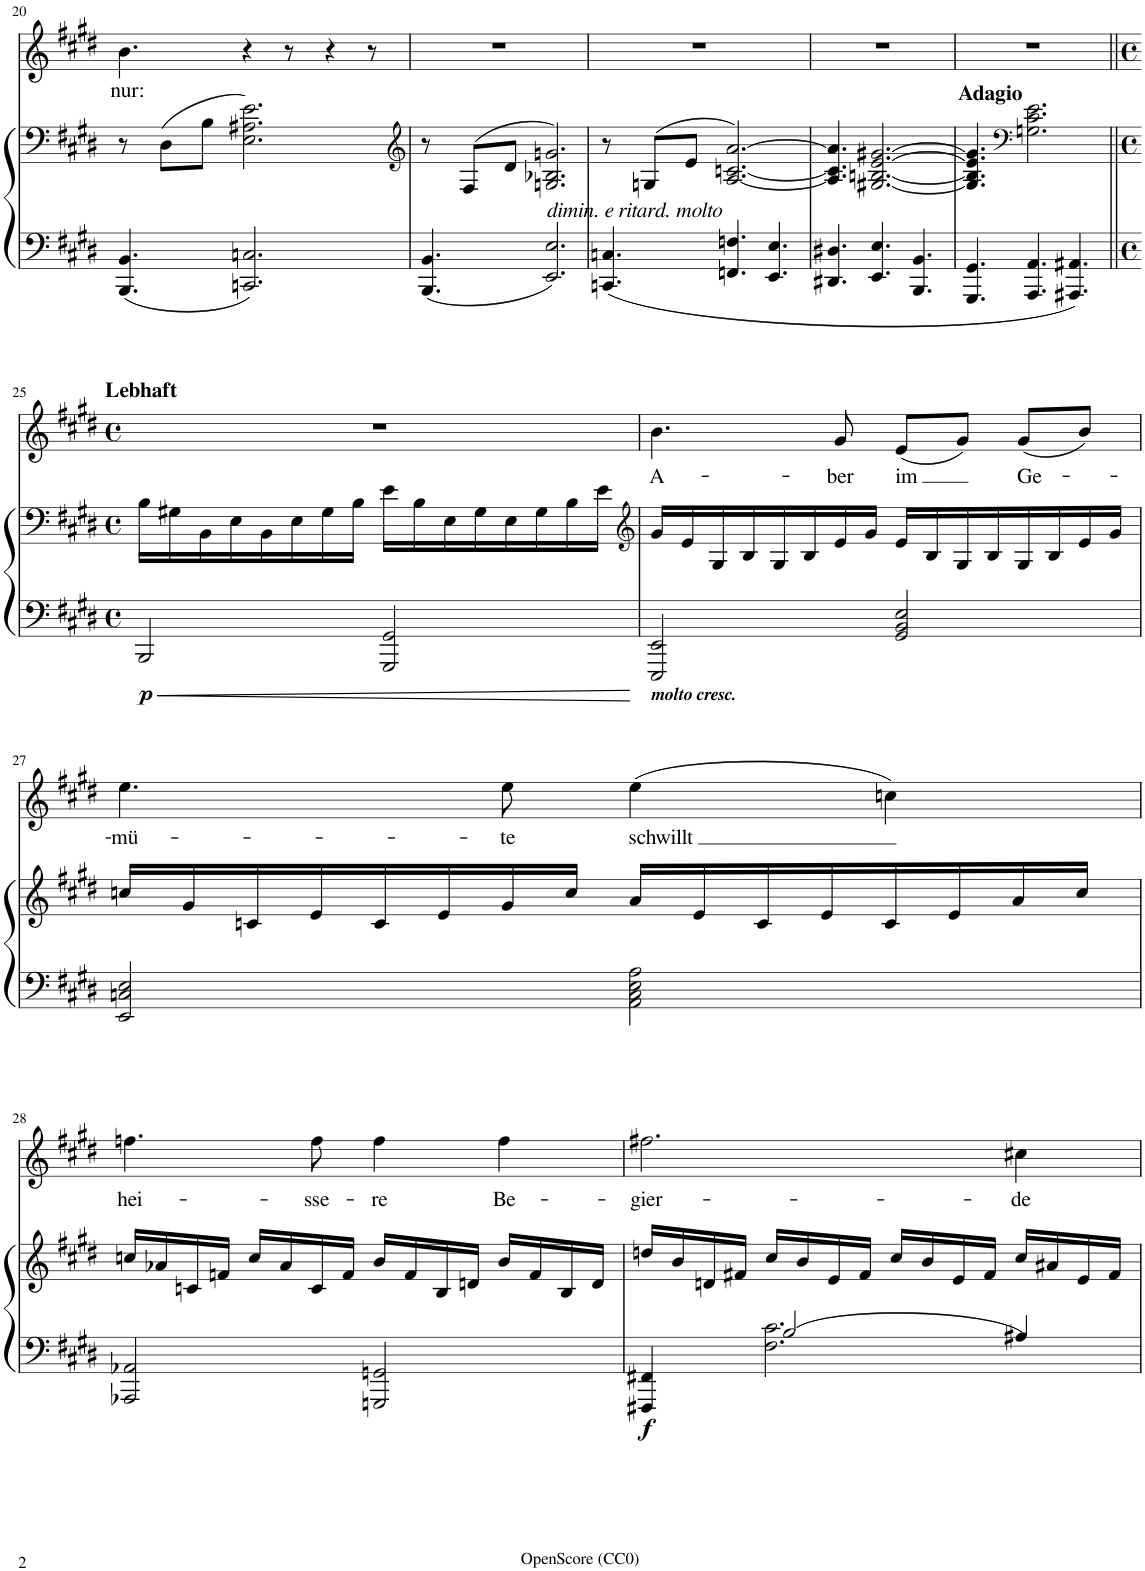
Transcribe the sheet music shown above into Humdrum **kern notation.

**kern	**kern	**dynam	**kern	**text
*part2	*part2	*part2	*part1	*part1
*staff3	*staff2	*staff2/3	*staff1	*staff1
*I"Pianoforte	*	*	*I"Singstimme Voice	*
*I'Pno	*	*	*	*
!!LO:PB:g=z
*clefF4	*clefF4	*	*clefG2	*
*k[f#c#g#d#]	*k[f#c#g#d#]	*	*k[f#c#g#d#]	*
*M9/8	*M9/8	*	*M9/8	*
=20	=20	=20	=20	=20
!	!	!	!	!LO:LY:b
4.BBB/ 4.BB/	8r	.	4.b\	nur:
.	(>8D#\L	.	.	.
.	8B\J	.	.	.
2.CCn/ 2.Cn/	2.E\ 2.A#X\ 2.e\)	.	4r	.
.	.	.	8r	.
.	.	.	4r	.
.	.	.	8r	.
=21	=21	=21	=21	=21
*	*clefG2	*	*	*
4.BBB/ 4.BB/	8r	.	8%9r	.
.	(>8F#/L	.	.	.
.	8d#/J	.	.	.
!	!LO:TX:b:i:t=dimin. e ritard. molto	!	!	!
2.EE/ 2.E/	2.Gn/ 2.B-X/ 2.gn/)	.	.	.
=22	=22	=22	=22	=22
4.CCn/ 4.Cn/	8r	.	8%9r	.
.	(>8Gn/L	.	.	.
.	8e/J	.	.	.
4.FFn/ 4.Fn/	[2.A/ [2.cn/ [2.a/)	.	.	.
4.EE/ 4.E/	.	.	.	.
=23	=23	=23	=23	=23
4.DD#X/ 4.D#X/	4.A/] 4.c/] 4.a/]	.	8%9r	.
4.EE/ 4.E/	[2.G#X/ [2.Bn/ [2.e/ [2.g#X/	.	.	.
4.BBB/ 4.BB/	.	.	.	.
=24	=24	=24	=24	=24
!	!LO:TX:a:B:t=Adagio	!	!	!
4.GGG#/ 4.GG#/	4.G#/] 4.B/] 4.e/] 4.g#/]	.	8%9r	.
*	*clefF4	*	*	*
4.AAA/ 4.AA/	2.Gn\ 2.c#\ 2.e\	.	.	.
4.AAA#X/ 4.AA#X/	.	.	.	.
!!LO:LB:g=z
=25||	=25||	=25||	=25||	=25||
*M4/4	*M4/4	*	*M4/4	*
*met(c)	*met(c)	*	*met(c)	*
!	!	!	!LO:TX:a:B:t=Lebhaft	!
!	!	!LO:DY:b=2	!	!
2BBB/	16B\LL	p	1r	.
.	16G#X\	.	.	.
.	16BB\	.	.	.
.	16E\	.	.	.
.	16BB\	.	.	.
.	16E\	.	.	.
.	16G#\	.	.	.
.	16B\JJ	.	.	.
2GGG#/ 2GG#/	16e\LL	.	.	.
.	16B\	.	.	.
.	16E\	.	.	.
.	16G#\	.	.	.
.	16E\	.	.	.
.	16G#\	.	.	.
.	16B\	.	.	.
.	16e\JJ	.	.	.
=26	=26	=26	=26	=26
*	*clefG2	*	*	*
!LO:TX:b:Bi:t=molto cresc.	!	!	!	!
!	!	!	!	!LO:LY:b
2EEE/ 2EE/	16g#/LL	.	4.b\	A-
.	16e/	.	.	.
.	16G#/	.	.	.
.	16B/	.	.	.
.	16G#/	.	.	.
.	16B/	.	.	.
!	!	!	!	!LO:LY:b
.	16e/	.	8g#/	-ber
.	16g#/JJ	.	.	.
!	!	!	!	!LO:LY:b
2GG#/ 2BB/ 2E/	16e/LL	.	(8e/L	im
.	16B/	.	.	.
.	16G#/	.	8g#/J)	.
.	16B/	.	.	.
!	!	!	!	!LO:LY:b
.	16G#/	.	(8g#/L	Ge-
.	16B/	.	.	.
.	16e/	.	8b/J)	.
.	16g#/JJ	.	.	.
!!LO:LB:g=z
=27	=27	=27	=27	=27
!	!	!	!	!LO:LY:b
2EE/ 2Cn/ 2E/	16ccn/LL	.	4.ee\	-mü-
.	16g#/	.	.	.
.	16cn/	.	.	.
.	16e/	.	.	.
.	16c/	.	.	.
.	16e/	.	.	.
!	!	!	!	!LO:LY:b
.	16g#/	.	8ee\	-te
.	16cc/JJ	.	.	.
!	!	!	!	!LO:LY:b
2AA\ 2C\ 2E\ 2A\	16a/LL	.	(4ee\	schwillt
.	16e/	.	.	.
.	16c/	.	.	.
.	16e/	.	.	.
.	16c/	.	4ccn\)	.
.	16e/	.	.	.
.	16a/	.	.	.
.	16cc/JJ	.	.	.
!!LO:LB:g=z
=28	=28	=28	=28	=28
!	!	!	!	!LO:LY:b
2AAA-X/ 2AA-X/	16ccn/LL	.	4.ffn\	hei-
.	16a-X/	.	.	.
.	16cn/	.	.	.
.	16fn/JJ	.	.	.
.	16cc/LL	.	.	.
.	16a-/	.	.	.
!	!	!	!	!LO:LY:b
.	16c/	.	8ff\	-sse-
.	16f/JJ	.	.	.
!	!	!	!	!LO:LY:b
2GGGn/ 2GGn/	16b/LL	.	4ff\	-re
.	16f/	.	.	.
.	16B/	.	.	.
.	16dn/JJ	.	.	.
!	!	!	!	!LO:LY:b
.	16b/LL	.	4ff\	Be-
.	16f/	.	.	.
.	16B/	.	.	.
.	16d/JJ	.	.	.
=29	=29	=29	=29	=29
*^	*	*	*	*
!	!	!	!LO:DY:b=2	!	!LO:LY:b
4FFF#X/ 4FF#X/	4ryy	16ddn/LL	f	2.ff#X\	-gier-
.	.	16b/	.	.	.
.	.	16dn/	.	.	.
.	.	16f#X/JJ	.	.	.
2.F#\ 2.c#\	2B/	16cc#/LL	.	.	.
.	.	16b/	.	.	.
.	.	16e/	.	.	.
.	.	16f#/JJ	.	.	.
.	.	16cc#/LL	.	.	.
.	.	16b/	.	.	.
.	.	16e/	.	.	.
.	.	16f#/JJ	.	.	.
!	!	!	!	!	!LO:LY:b
.	4A#X/	16cc#/LL	.	4cc#X\	-de
.	.	16a#X/	.	.	.
.	.	16e/	.	.	.
.	.	16f#/JJ	.	.	.
*v	*v	*	*	*	*
=	=	=	=	=
*-	*-	*-	*-	*-
